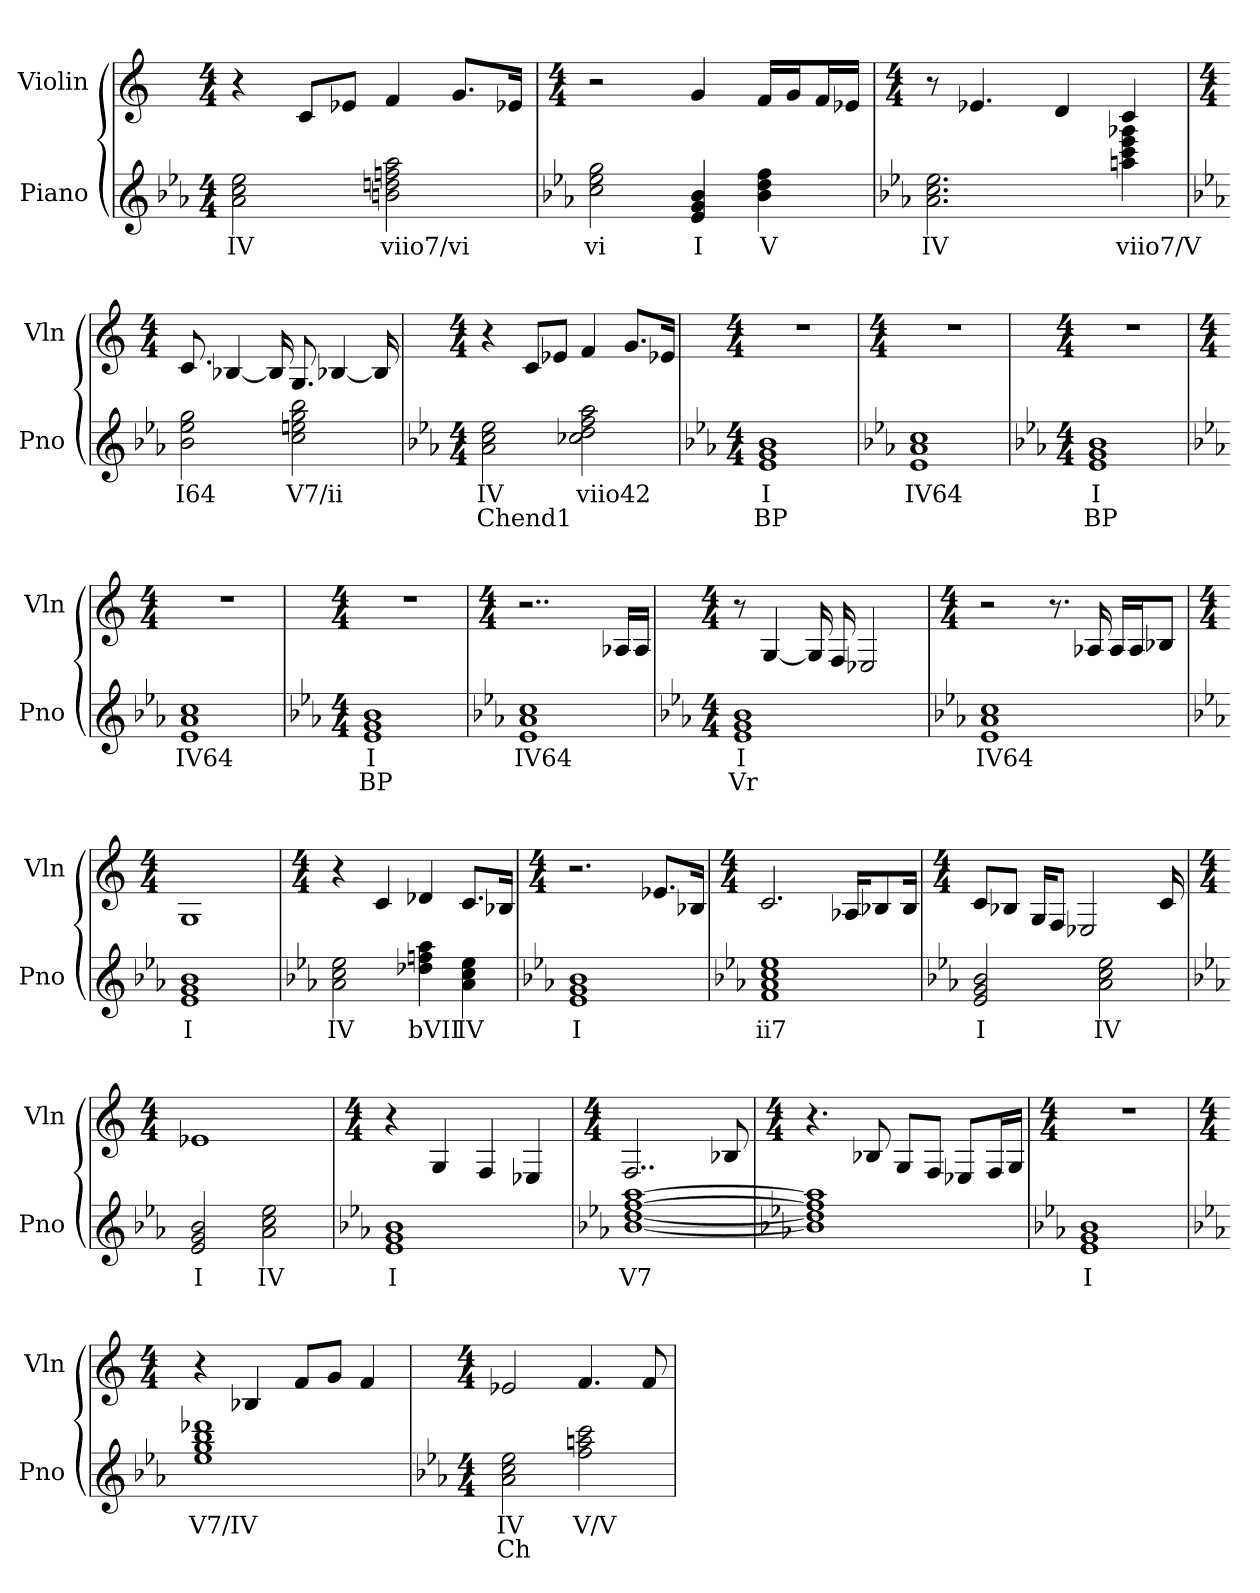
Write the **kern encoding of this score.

**kern	**text	**text	**kern
*part2	*part2	*part2	*part1
*staff2	*staff2	*staff2	*staff1
*I"Piano	*	*	*I"Violin
*I'Pno	*	*	*I'Vln
*k[b-e-a-]	*	*	*
*E-:	*	*	*
*M4/4	*	*	*M4/4
=	=	=	=
2a- 2cc 2ee-	IV	.	4r
.	.	.	8cL
.	.	.	8e-XJ
2bn 2ddn 2ffn 2aa-	viio7/vi	.	4f
.	.	.	8.gL
.	.	.	16e-XJk
=	=	=	=
*k[b-e-a-]	*	*	*
*E-:	*	*	*
*	*	*	*M4/4
2cc 2ee- 2gg	vi	.	2r
4e- 4g 4b-	I	.	4g
4b- 4dd 4ff	V	.	16fLL
.	.	.	16gJ
.	.	.	16fL
.	.	.	16e-XJJ
=	=	=	=
*k[b-e-a-]	*	*	*
*E-:	*	*	*
*	*	*	*M4/4
2.a- 2.cc 2.ee-	IV	.	8r
.	.	.	4.e-X
.	.	.	4d
4aan 4ccc 4eee- 4ggg-X	viio7/V	.	4c
=	=	=	=
*k[b-e-a-]	*	*	*
*E-:	*	*	*
*	*	*	*M4/4
2b- 2ee- 2gg	I64	.	8.c
.	.	.	[4B-X
.	.	.	16B-]
2cc 2een 2gg 2bb-	V7/ii	.	8.G
.	.	.	[4B-X
.	.	.	16B-]
=	=	=	=
*k[b-e-a-]	*	*	*
*E-:	*	*	*
*M4/4	*	*	*M4/4
2a- 2cc 2ee-	IV	Chend1	4r
.	.	.	8cL
.	.	.	8e-XJ
2cc-X 2dd 2ff 2aa-	viio42	.	4f
.	.	.	8.gL
.	.	.	16e-XJk
=	=	=	=
*k[b-e-a-]	*	*	*
*E-:	*	*	*
*M4/4	*	*	*M4/4
1e- 1g 1b-	I	BP	1r
=	=	=	=
*k[b-e-a-]	*	*	*
*E-:	*	*	*
*	*	*	*M4/4
1e- 1a- 1cc	IV64	.	1r
=	=	=	=
*k[b-e-a-]	*	*	*
*E-:	*	*	*
*M4/4	*	*	*M4/4
1e- 1g 1b-	I	BP	1r
=	=	=	=
*k[b-e-a-]	*	*	*
*E-:	*	*	*
*	*	*	*M4/4
1e- 1a- 1cc	IV64	.	1r
=	=	=	=
*k[b-e-a-]	*	*	*
*E-:	*	*	*
*M4/4	*	*	*M4/4
1e- 1g 1b-	I	BP	1r
=	=	=	=
*k[b-e-a-]	*	*	*
*E-:	*	*	*
*	*	*	*M4/4
1e- 1a- 1cc	IV64	.	2..r
.	.	.	16A-XLL
.	.	.	16A-JJ
=	=	=	=
*k[b-e-a-]	*	*	*
*E-:	*	*	*
*M4/4	*	*	*M4/4
1e- 1g 1b-	I	Vr	8r
.	.	.	[4G
.	.	.	16G]
.	.	.	16F
.	.	.	2E-X
=	=	=	=
*k[b-e-a-]	*	*	*
*E-:	*	*	*
*	*	*	*M4/4
1e- 1a- 1cc	IV64	.	2r
.	.	.	8.r
.	.	.	16A-X
.	.	.	16A-LL
.	.	.	16A-J
.	.	.	8B-XJ
=	=	=	=
*k[b-e-a-]	*	*	*
*E-:	*	*	*
*	*	*	*M4/4
1e- 1g 1b-	I	.	1G
=	=	=	=
*k[b-e-a-]	*	*	*
*E-:	*	*	*
*	*	*	*M4/4
2a- 2cc 2ee-	IV	.	4r
.	.	.	4c
4dd-X 4ffn 4aa-	bVII	.	4d-X
4a- 4cc 4ee-	IV	.	8.cL
.	.	.	16B-XJk
=	=	=	=
*k[b-e-a-]	*	*	*
*E-:	*	*	*
*	*	*	*M4/4
1e- 1g 1b-	I	.	2.r
.	.	.	8.e-XL
.	.	.	16B-XJk
=	=	=	=
*k[b-e-a-]	*	*	*
*E-:	*	*	*
*	*	*	*M4/4
1f 1a- 1cc 1ee-	ii7	.	2.c
.	.	.	16A-XKL
.	.	.	8B-X
.	.	.	16B-Jk
=	=	=	=
*k[b-e-a-]	*	*	*
*E-:	*	*	*
*	*	*	*M4/4
2e- 2g 2b-	I	.	8cL
.	.	.	8B-XJ
.	.	.	16GKL
.	.	.	8FJ
.	.	.	2E-X
2a- 2cc 2ee-	IV	.	.
.	.	.	16c
=	=	=	=
*k[b-e-a-]	*	*	*
*E-:	*	*	*
*	*	*	*M4/4
2e- 2g 2b-	I	.	1e-X
2a- 2cc 2ee-	IV	.	.
=	=	=	=
*k[b-e-a-]	*	*	*
*E-:	*	*	*
*	*	*	*M4/4
1e- 1g 1b-	I	.	4r
.	.	.	4G
.	.	.	4F
.	.	.	4E-X
=	=	=	=
*k[b-e-a-]	*	*	*
*E-:	*	*	*
*	*	*	*M4/4
[1b- [1dd [1ff [1aa-	V7	.	2..F
.	.	.	8B-X
=	=	=	=
*k[b-e-a-]	*	*	*
*E-:	*	*	*
*	*	*	*M4/4
1b-] 1dd] 1ff] 1aa-]	.	.	4.r
.	.	.	8B-X
.	.	.	8GL
.	.	.	8FJ
.	.	.	8E-XL
.	.	.	16FL
.	.	.	16GJJ
=	=	=	=
*k[b-e-a-]	*	*	*
*E-:	*	*	*
*	*	*	*M4/4
1e- 1g 1b-	I	.	1r
=	=	=	=
*k[b-e-a-]	*	*	*
*E-:	*	*	*
*	*	*	*M4/4
1ee- 1gg 1bb- 1ddd-X	V7/IV	.	4r
.	.	.	4B-X
.	.	.	8fL
.	.	.	8gJ
.	.	.	4f
=	=	=	=
*k[b-e-a-]	*	*	*
*E-:	*	*	*
*M4/4	*	*	*M4/4
2a- 2cc 2ee-	IV	Ch	2e-X
2ff 2aan 2ccc	V/V	.	4.f
.	.	.	8f
=	=	=	=
*-	*-	*-	*-
